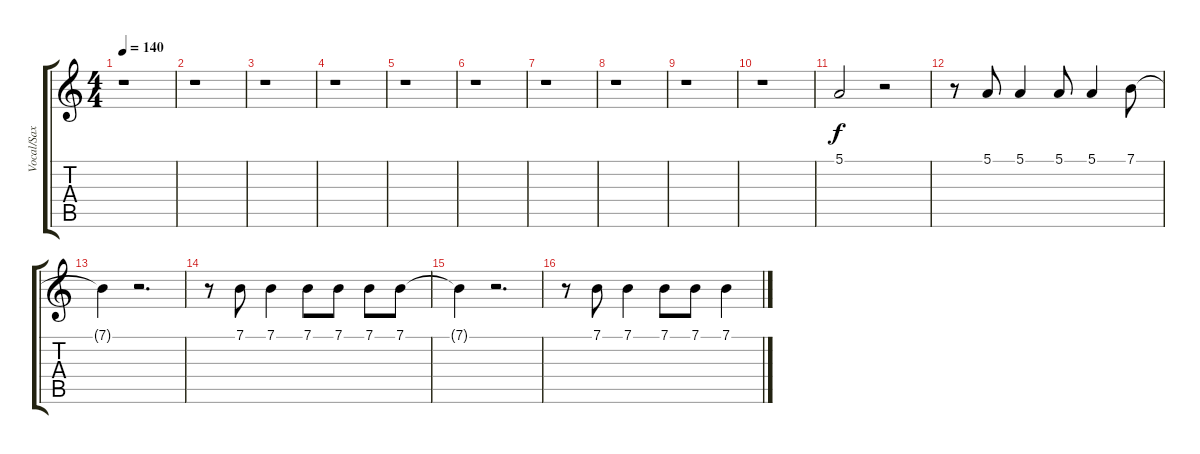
\track ("Vocal/Sax" "Vocal/Sax") {instrument tenorsax}
\staff {score tabs}
\tuning (E4 B3 G3 D3 A2 E2) {hide}
\ts (4 4)
\tempo 140
\clef g2
\ks c
r.1{dy f instrument tenorsax} |
r.1 |
r.1 |
r.1 |
r.1 |
r.1 |
r.1 |
r.1 |
r.1 |
r.1 |
5.1.2 r.2 |
r.8 5.1.8 5.1.4 5.1.8 5.1.4 7.1.8 |
7.1{t}.4 r.2{d} |
r.8 7.1.8 7.1.4 7.1.8 7.1.8 7.1.8 7.1.8 |
7.1{t}.4 r.2{d} |
r.8 7.1.8 7.1.4 7.1.8 7.1.8 7.1.4
